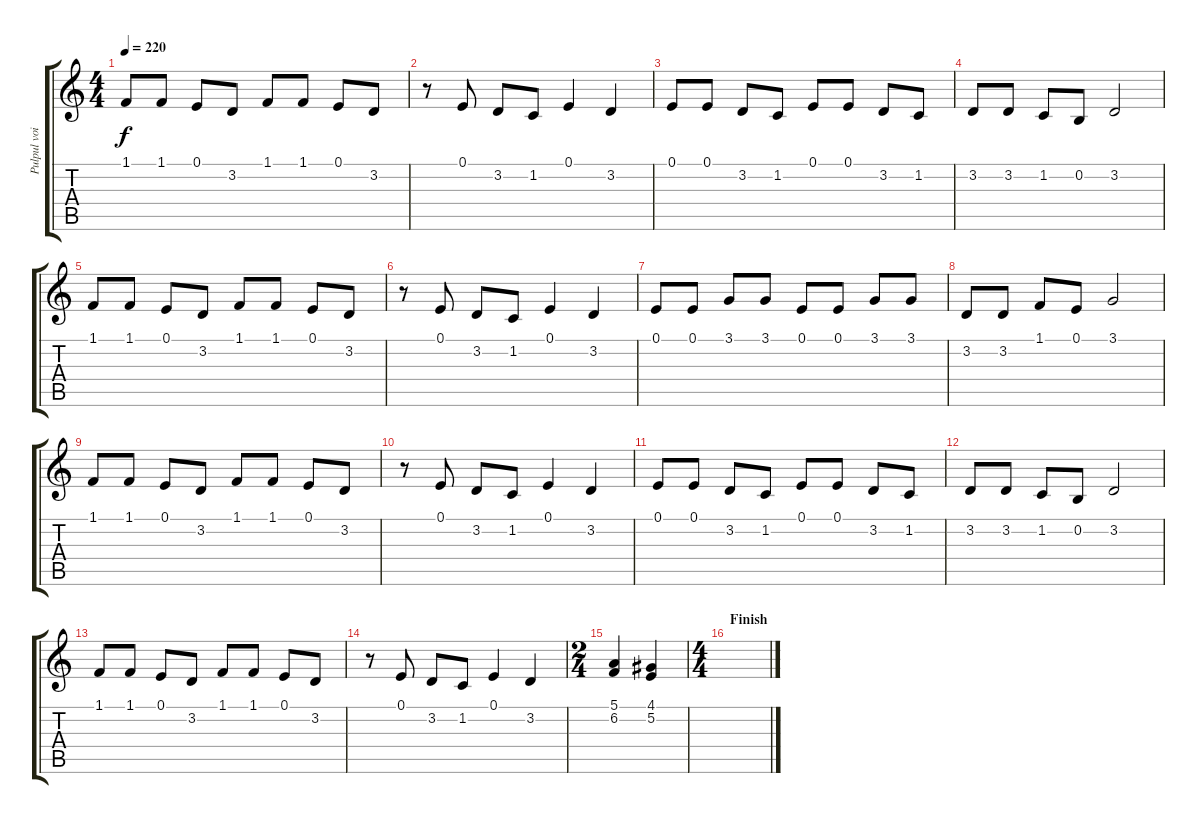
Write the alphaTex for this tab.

\track ("Pulpul voix" "Pulpul voi") {instrument clarinet}
\staff {score tabs}
\tuning (E4 B3 G3 D3 A2 E2) {hide}
\ts (4 4)
\tempo 220
\clef g2
\ks c
1.1.8{dy f} 1.1.8 0.1.8 3.2.8 1.1.8 1.1.8 0.1.8 3.2.8 |
r.8 0.1.8 3.2.8 1.2.8 0.1.4 3.2.4 |
0.1.8 0.1.8 3.2.8 1.2.8 0.1.8 0.1.8 3.2.8 1.2.8 |
3.2.8 3.2.8 1.2.8 0.2.8 3.2.2 |
1.1.8 1.1.8 0.1.8 3.2.8 1.1.8 1.1.8 0.1.8 3.2.8 |
r.8 0.1.8 3.2.8 1.2.8 0.1.4 3.2.4 |
0.1.8 0.1.8 3.1.8 3.1.8 0.1.8 0.1.8 3.1.8 3.1.8 |
3.2.8 3.2.8 1.1.8 0.1.8 3.1.2 |
1.1.8 1.1.8 0.1.8 3.2.8 1.1.8 1.1.8 0.1.8 3.2.8 |
r.8 0.1.8 3.2.8 1.2.8 0.1.4 3.2.4 |
0.1.8 0.1.8 3.2.8 1.2.8 0.1.8 0.1.8 3.2.8 1.2.8 |
3.2.8 3.2.8 1.2.8 0.2.8 3.2.2 |
1.1.8 1.1.8 0.1.8 3.2.8 1.1.8 1.1.8 0.1.8 3.2.8 |
r.8 0.1.8 3.2.8 1.2.8 0.1.4 3.2.4 |
\ts (2 4)
(5.1 6.2).4 (4.1 5.2).4 |
\ts (4 4)
\section ("" "Finish")
